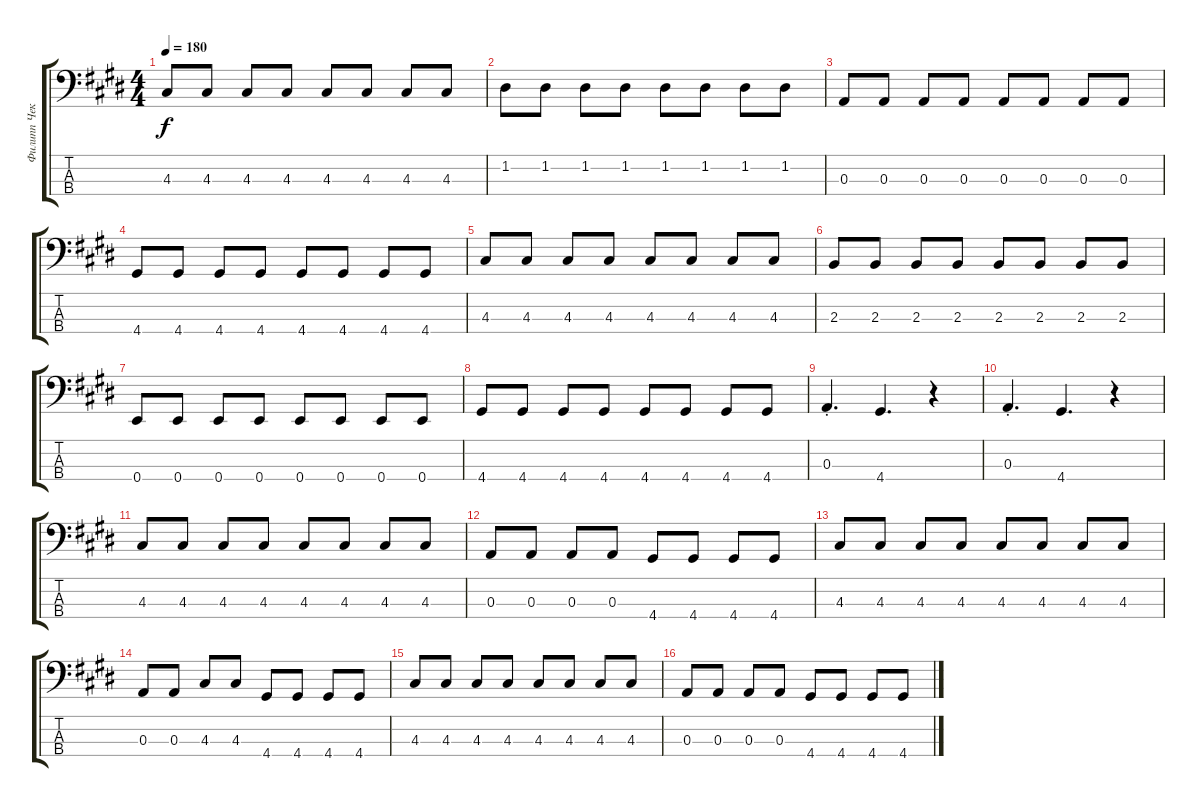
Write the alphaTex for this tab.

\track ("Филипп Чекалин" "Филипп Чек") {instrument electricbassfinger}
\staff {score tabs}
\tuning (G2 D2 A1 E1) {hide}
\ts (4 4)
\tempo 180
\clef f4
\ks c#minor
4.3.8{dy f instrument electricbassfinger} 4.3.8 4.3.8 4.3.8 4.3.8 4.3.8 4.3.8 4.3.8 |
1.2.8 1.2.8 1.2.8 1.2.8 1.2.8 1.2.8 1.2.8 1.2.8 |
0.3.8 0.3.8 0.3.8 0.3.8 0.3.8 0.3.8 0.3.8 0.3.8 |
4.4.8 4.4.8 4.4.8 4.4.8 4.4.8 4.4.8 4.4.8 4.4.8 |
4.3.8 4.3.8 4.3.8 4.3.8 4.3.8 4.3.8 4.3.8 4.3.8 |
2.3.8 2.3.8 2.3.8 2.3.8 2.3.8 2.3.8 2.3.8 2.3.8 |
0.4.8 0.4.8 0.4.8 0.4.8 0.4.8 0.4.8 0.4.8 0.4.8 |
4.4.8 4.4.8 4.4.8 4.4.8 4.4.8 4.4.8 4.4.8 4.4.8 |
0.3{st}.4{d} 4.4.4{d} r.4 |
0.3{st}.4{d} 4.4.4{d} r.4 |
4.3.8 4.3.8 4.3.8 4.3.8 4.3.8 4.3.8 4.3.8 4.3.8 |
0.3.8 0.3.8 0.3.8 0.3.8 4.4.8 4.4.8 4.4.8 4.4.8 |
4.3.8 4.3.8 4.3.8 4.3.8 4.3.8 4.3.8 4.3.8 4.3.8 |
0.3.8 0.3.8 4.3.8 4.3.8 4.4.8 4.4.8 4.4.8 4.4.8 |
4.3.8 4.3.8 4.3.8 4.3.8 4.3.8 4.3.8 4.3.8 4.3.8 |
0.3.8 0.3.8 0.3.8 0.3.8 4.4.8 4.4.8 4.4.8 4.4.8
